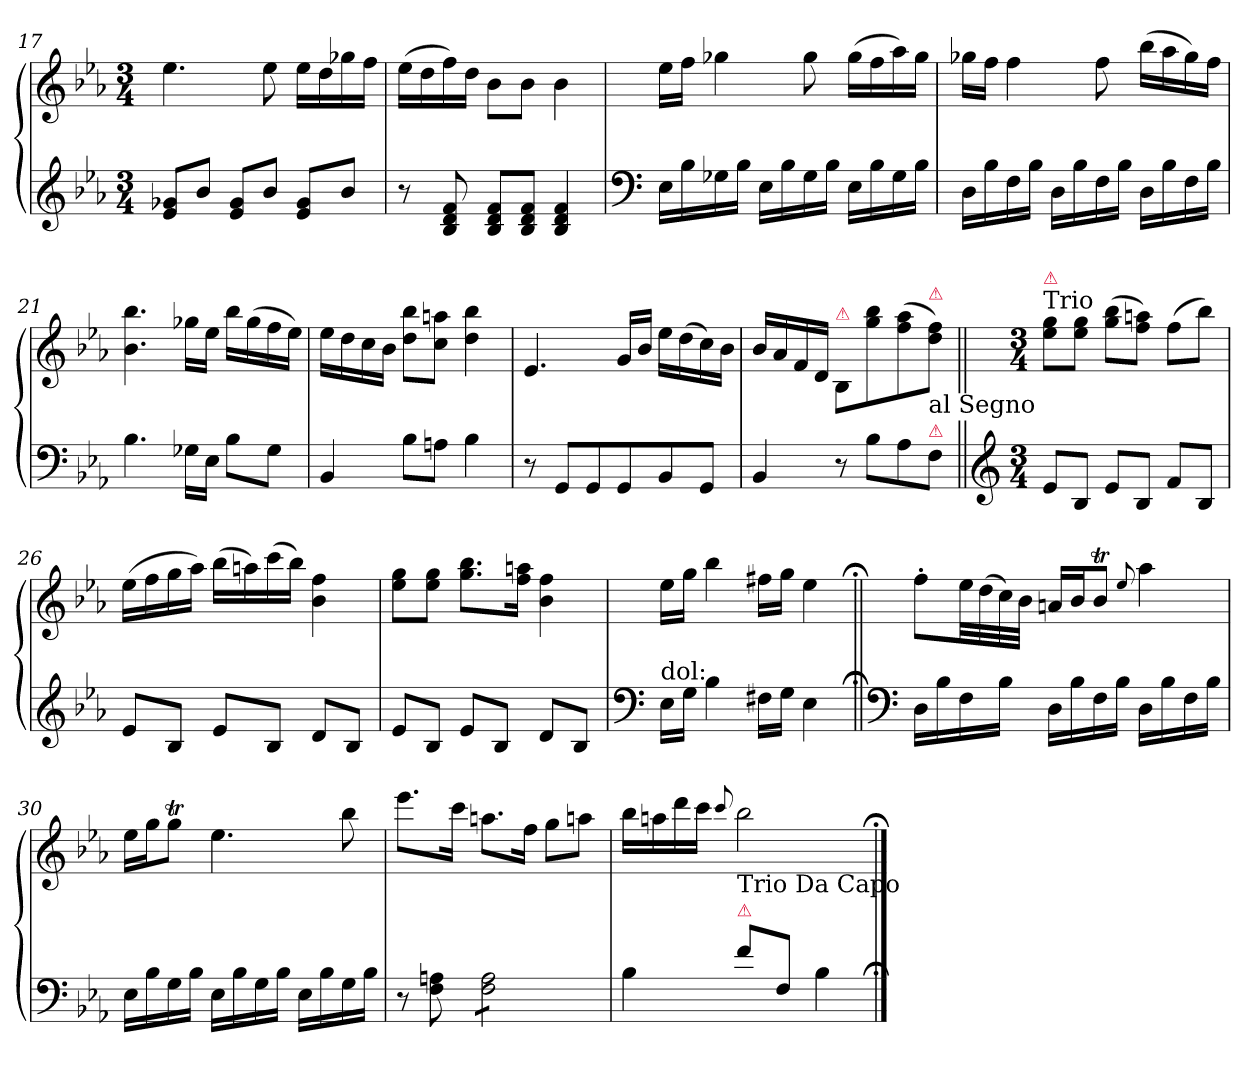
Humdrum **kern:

**kern	**kern
*part2	*part1
*staff2	*staff1
*clefG2	*clefG2
*k[b-e-a-]	*k[b-e-a-]
*E-:	*E-:
*M3/4	*M3/4
=17	=17
8e-/ 8g-X/L	4.ee-\
8b-/J	.
8e-/ 8g-/L	.
8b-/J	8ee-\
8e-/ 8g-/L	16ee-\LL
.	16dd\
8b-/J	16gg-X\
.	16ff\JJ
=18	=18
8r	(16ee-\LL
.	16dd\
8B-/ 8d/ 8f/	16ff\)
.	16dd\JJ
8B-/ 8d/ 8f/L	8b-\L
8B-/ 8d/ 8f/J	8b-\J
4B-/ 4d/ 4f/	4b-\
=19	=19
*clefF4	*
16E-\LL	16ee-\LL
16B-\	16ff\JJ
16G-X\	4gg-X\
16B-\JJ	.
16E-\LL	.
16B-\	.
16G-\	8gg-\
16B-\JJ	.
16E-\LL	(16gg-\LL
16B-\	16ff\
16G-\	16aa-\)
16B-\JJ	16gg-\JJ
=20	=20
16D\LL	16gg-X\LL
16B-\	16ff\JJ
16F\	4ff\
16B-\JJ	.
16D\LL	.
16B-\	.
16F\	8ff\
16B-\JJ	.
16D\LL	(16bb-\LL
16B-\	16aa-\
16F\	16gg-\)
16B-\JJ	16ff\JJ
=21	=21
4.B-\	4.b-\ 4.bb-\
16G-X\LL	16gg-X\LL
16E-\JJ	16ee-\JJ
8B-\L	16bb-\LL
.	(16gg-\
8G-\J	16ff\
.	16ee-\JJ)
=22	=22
4BB-/	16ee-\LL
.	16dd\
.	16cc\
.	16b-\JJ
8B-\L	8dd\ 8bb-\L
8An\J	8cc\ 8aan\J
4B-\	4dd\ 4bb-\
=23	=23
8r	4.e-/
8GG/L	.
8GG/	.
8GG/	16g/LL
.	16b-/JJ
8BB-/	16ee-\LL
.	(16dd\
8GG/J	16cc\)
.	16b-\JJ
=24	=24
4BB-/	16b-/LL
.	16a-/
.	16f/
.	16d/JJ
!	!LO:TX:a:color=crimson:t=⚠
8r	8B-/L
8B-\L	8gg\ 8bb-\
8A-\	(8ff\ 8aa-\
!	!LO:TX:b:t=al Segno
!	!LO:TX:a:color=crimson:t=⚠
!LO:TX:a:color=crimson:t=⚠	!
8F\J	8dd\ 8ff\J)
=25||	=25||
*clefG2	*
*M3/4	*M3/4
!	!LO:TX:a:t=Trio
!	!LO:TX:a:color=crimson:t=⚠
8e-/L	8ee-\ 8gg\L
8B-/J	8ee-\ 8gg\J
8e-/L	(8gg\ 8bb-\L
8B-/J	8ff\ 8aan\J)
8f/L	(8ff\L
8B-/J	8bb-\J)
=26	=26
8e-/L	(16ee-\LL
.	16ff\
8B-/J	16gg\
.	16aa-\JJ)
8e-/L	(16bb-\LL
.	16aan\)
8B-/J	(16ccc\
.	16bb-\JJ)
8d/L	4b-\ 4ff\
8B-/J	.
=27	=27
8e-/L	8ee-\ 8gg\L
8B-/J	8ee-\ 8gg\J
8e-/L	8.gg\ 8.bb-\L
8B-/J	.
.	16ff\ 16aan\Jk
8d/L	4b-\ 4ff\
8B-/J	.
=28	=28
*clefF4	*
!LO:TX:a:t=dol&colon;	!
16E-\LL	16ee-\LL
16G\JJ	16gg\JJ
4B-\	4bb-\
16F#X\LL	16ff#X\LL
16G\JJ	16gg\JJ
4E-\	4ee-\
=29||;	=29||;
*clefF4	*
16D\LL	8ff'\L
16B-\	.
16F\	32ee-\LL
.	(32dd\
16B-\JJ	32cc\)
.	32b-\JJJ
16D\LL	16an/LL
16B-\	16b-/J
16F\	8b-T/J
16B-\JJ	.
.	8qqee-/
16D\LL	4aa-\
16B-\	.
16F\	.
16B-\JJ	.
=30	=30
16E-\LL	16ee-\LL
16B-\	16gg\J
16G\	8ggt\J
16B-\JJ	.
16E-\LL	4.ee-\
16B-\	.
16G\	.
16B-\JJ	.
16E-\LL	.
16B-\	.
16G\	8bb-\
16B-\JJ	.
=31	=31
8r	8.eee-\L
8F\ 8An\	.
.	16ccc\Jk
*tremolo	*
8F\ 8A\L	8.aan\L
8F\ 8A\	.
.	16ff\Jk
8F\ 8A\	8gg\L
8F\ 8A\J	8aan\J
*Xtremolo	*
=32	=32
4B-\	16bb-\LL
.	16aan\
.	16ddd\
.	16ccc\JJ
.	8qqccc/
!	!LO:TX:b:t=Trio Da Capo
!LO:TX:a:color=crimson:t=⚠	!
8f\L	2bb-\
8F/J	.
4B-\	.
==;	==;
*-	*-
